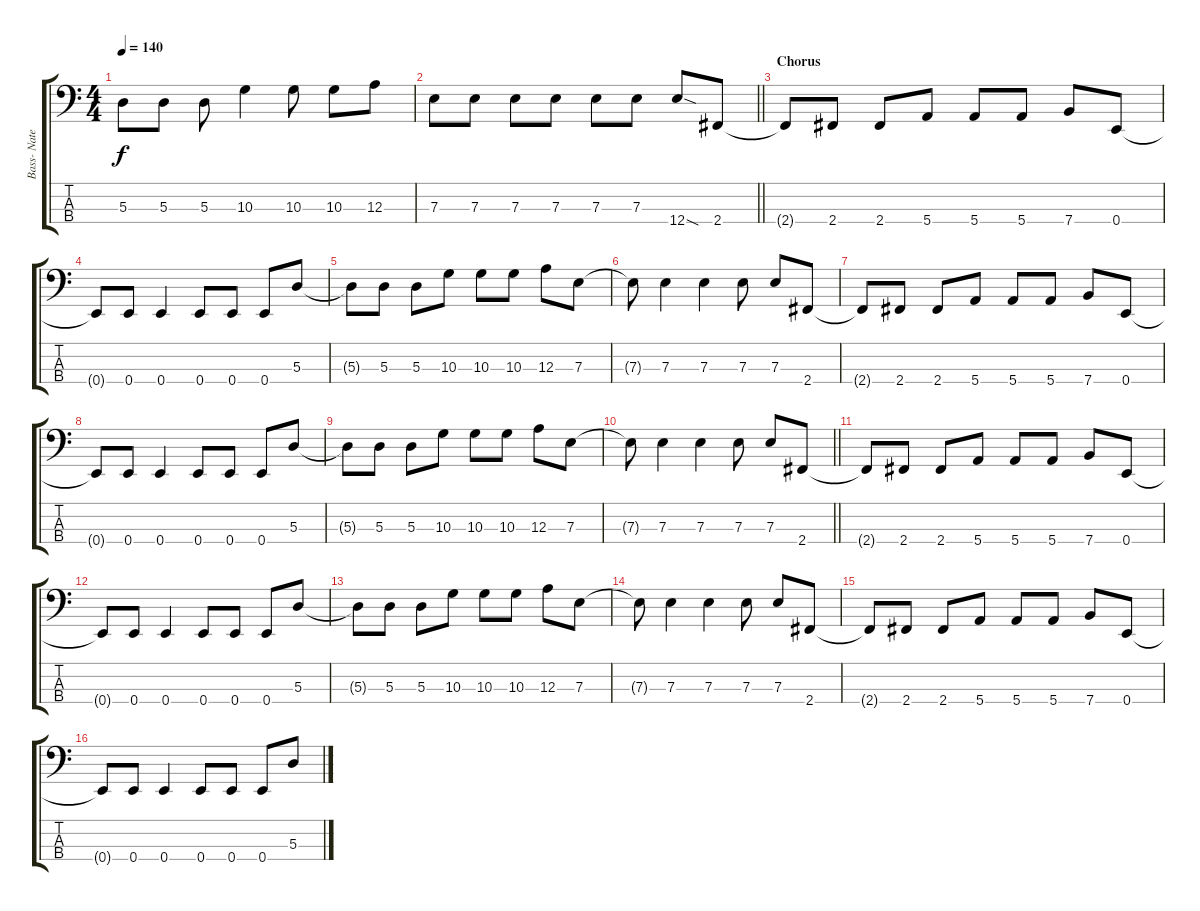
\track ("Bass- Nate Mendel" "Bass- Nate") {instrument electricbassfinger}
\staff {score tabs}
\tuning (G2 D2 A1 E1) {hide}
\ts (4 4)
\tempo 140
\clef f4
\ks c
5.3{t}.8{dy f} 5.3.8 5.3.8 10.3.4 10.3.8 10.3.8 12.3.8 |
\barLineRight lightlight
7.3.8 7.3.8 7.3.8 7.3.8 7.3.8 7.3.8 12.4{sod}.8 2.4.8 |
\section ("" "Chorus")
2.4{t}.8 2.4.8 2.4.8 5.4.8 5.4.8 5.4.8 7.4.8 0.4.8 |
0.4{t}.8 0.4.8 0.4.4 0.4.8 0.4.8 0.4.8 5.3.8 |
5.3{t}.8 5.3.8 5.3.8 10.3.8 10.3.8 10.3.8 12.3.8 7.3.8 |
7.3{t}.8 7.3.4 7.3.4 7.3.8 7.3.8 2.4.8 |
2.4{t}.8 2.4.8 2.4.8 5.4.8 5.4.8 5.4.8 7.4.8 0.4.8 |
0.4{t}.8 0.4.8 0.4.4 0.4.8 0.4.8 0.4.8 5.3.8 |
5.3{t}.8 5.3.8 5.3.8 10.3.8 10.3.8 10.3.8 12.3.8 7.3.8 |
\barLineRight lightlight
7.3{t}.8 7.3.4 7.3.4 7.3.8 7.3.8 2.4.8 |
2.4{t}.8 2.4.8 2.4.8 5.4.8 5.4.8 5.4.8 7.4.8 0.4.8 |
0.4{t}.8 0.4.8 0.4.4 0.4.8 0.4.8 0.4.8 5.3.8 |
5.3{t}.8 5.3.8 5.3.8 10.3.8 10.3.8 10.3.8 12.3.8 7.3.8 |
7.3{t}.8 7.3.4 7.3.4 7.3.8 7.3.8 2.4.8 |
2.4{t}.8 2.4.8 2.4.8 5.4.8 5.4.8 5.4.8 7.4.8 0.4.8 |
0.4{t}.8 0.4.8 0.4.4 0.4.8 0.4.8 0.4.8 5.3.8
